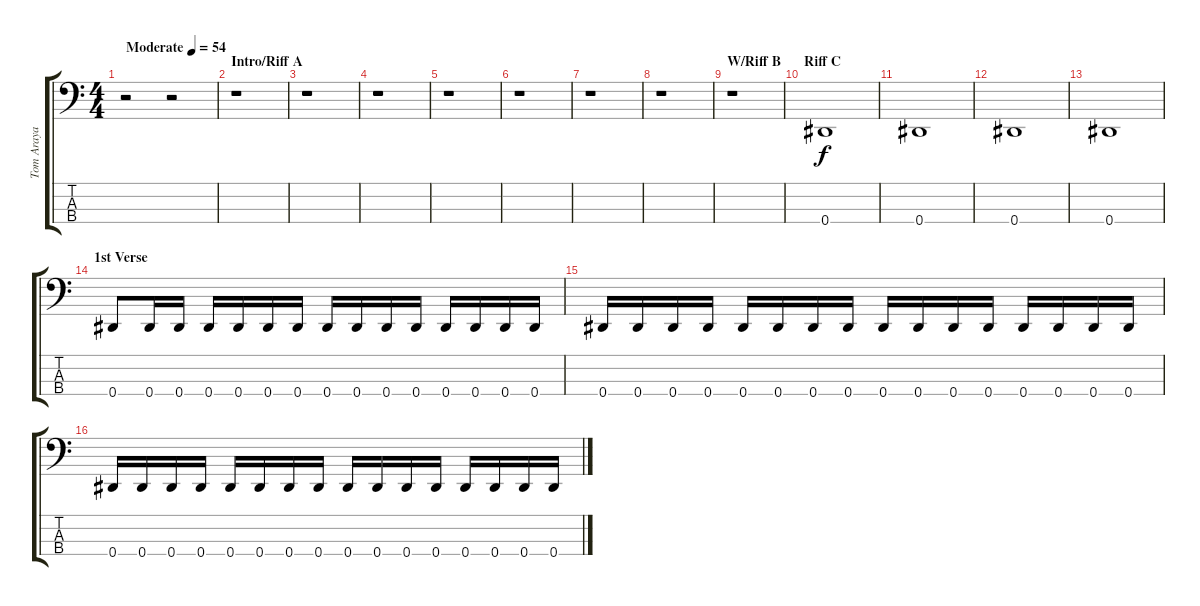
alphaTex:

\track ("Tom Araya" "Tom Araya") {instrument electricbasspick}
\staff {score tabs}
\tuning (Gb2 Db2 Ab1 Eb1) {hide}
\ts (4 4)
\tempo (54 "Moderate")
\clef f4
\ks c
r.2{dy f instrument electricbasspick} r.2 |
\section ("" "Intro/Riff A")
r.1 |
r.1 |
r.1 |
r.1 |
r.1 |
r.1 |
r.1 |
\section ("" "W/Riff B")
r.1 |
\section ("" "Riff C")
0.4.1 |
0.4.1 |
0.4.1 |
0.4.1 |
\section ("" "1st Verse")
0.4.8 0.4.16 0.4.16 0.4.16 0.4.16 0.4.16 0.4.16 0.4.16 0.4.16 0.4.16 0.4.16 0.4.16 0.4.16 0.4.16 0.4.16 |
0.4.16 0.4.16 0.4.16 0.4.16 0.4.16 0.4.16 0.4.16 0.4.16 0.4.16 0.4.16 0.4.16 0.4.16 0.4.16 0.4.16 0.4.16 0.4.16 |
0.4.16 0.4.16 0.4.16 0.4.16 0.4.16 0.4.16 0.4.16 0.4.16 0.4.16 0.4.16 0.4.16 0.4.16 0.4.16 0.4.16 0.4.16 0.4.16
